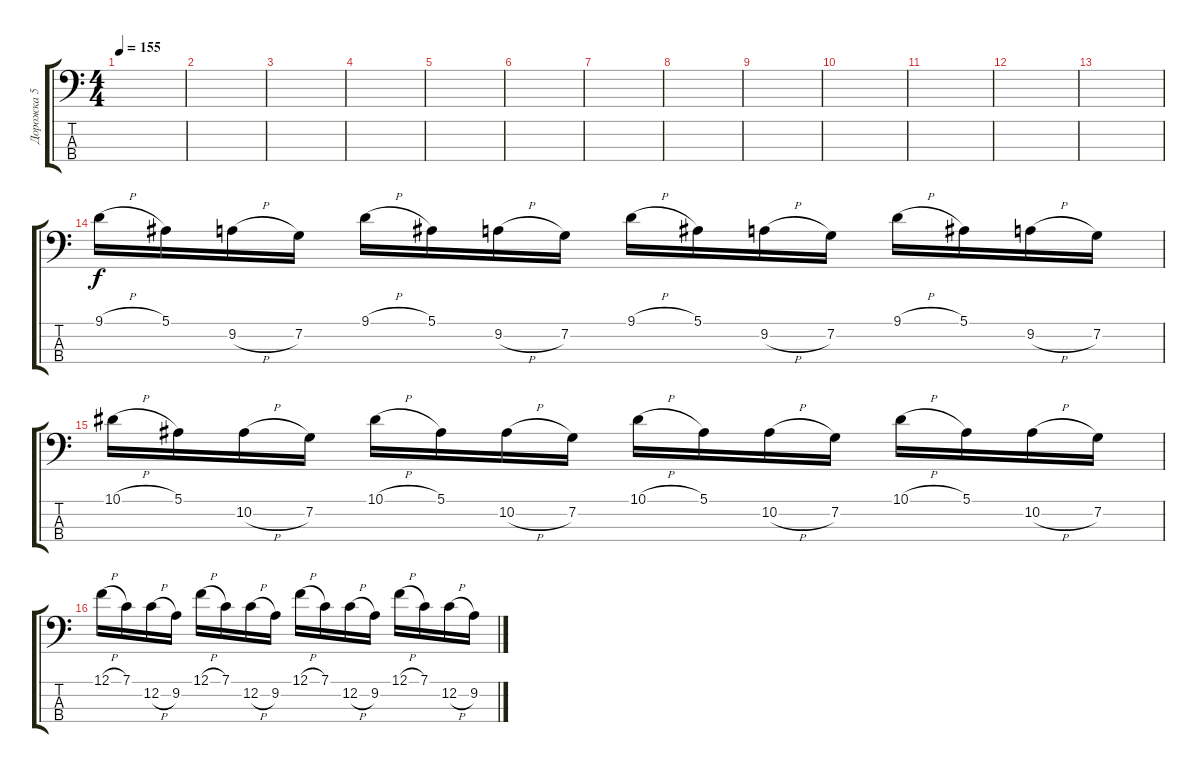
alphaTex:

\track ("Дорожка 5" "Дорожка 5") {instrument slapbass1}
\staff {score tabs}
\tuning (F2 C2 G1 D1) {hide}
\ts (4 4)
\tempo 155
\clef f4
\ks c
|
|
|
|
|
|
|
|
|
|
|
|
|
9.1{h}.16 5.1.16 9.2{h}.16 7.2.16 9.1{h}.16 5.1.16 9.2{h}.16 7.2.16 9.1{h}.16 5.1.16 9.2{h}.16 7.2.16 9.1{h}.16 5.1.16 9.2{h}.16 7.2.16 |
10.1{h}.16 5.1.16 10.2{h}.16 7.2.16 10.1{h}.16 5.1.16 10.2{h}.16 7.2.16 10.1{h}.16 5.1.16 10.2{h}.16 7.2.16 10.1{h}.16 5.1.16 10.2{h}.16 7.2.16 |
12.1{h}.16 7.1.16 12.2{h}.16 9.2.16 12.1{h}.16 7.1.16 12.2{h}.16 9.2.16 12.1{h}.16 7.1.16 12.2{h}.16 9.2.16 12.1{h}.16 7.1.16 12.2{h}.16 9.2.16
